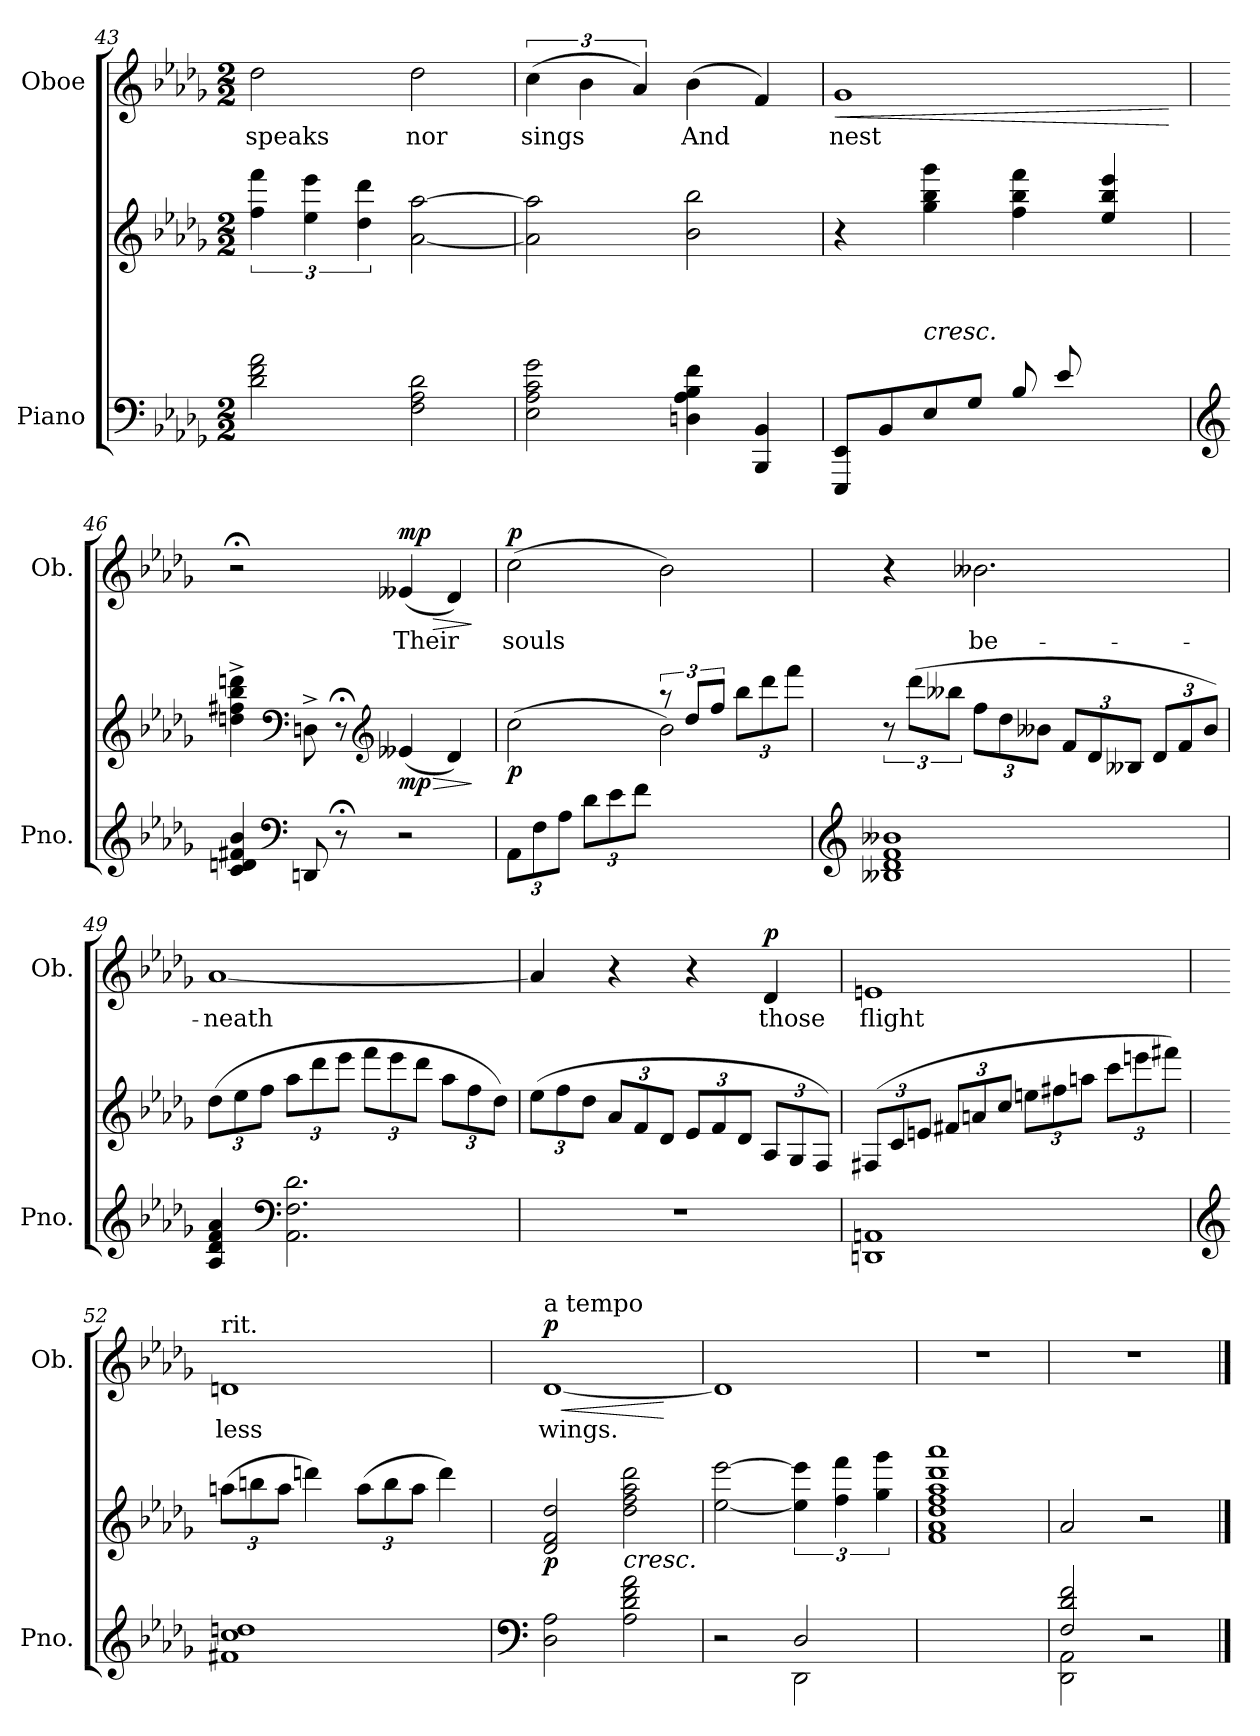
**kern	**kern	**dynam	**kern	**text	**dynam
*part2	*part2	*part2	*part1	*part1	*part1
*staff3	*staff2	*staff2/3	*staff1	*staff1	*staff1
*I"Piano	*	*	*I"Oboe	*	*
*I'Pno.	*	*	*I'Ob.	*	*
*clefF4	*clefG2	*	*clefG2	*	*
*k[b-e-a-d-g-]	*k[b-e-a-d-g-]	*	*k[b-e-a-d-g-]	*	*
*M2/2	*M2/2	*	*M2/2	*	*
=43	=43	=43	=43	=43	=43
!	!	!	!	!LO:LY:b	!
2d-\ 2f\ 2a-\	6ff\ 6fff\	.	2dd-\	speaks	.
.	6ee-\ 6eee-\	.	.	.	.
.	6dd-\ 6ddd-\	.	.	.	.
!	!	!	!	!LO:LY:b	!
2F\ 2A-\ 2d-\	[2a-\ [2aa-\	.	2dd-\	nor	.
=44	=44	=44	=44	=44	=44
!	!	!	!	!LO:LY:b	!
2E-\ 2A-\ 2c\ 2g-\	2a-\] 2aa-\]	.	(6cc\	sings	.
.	.	.	6b-\	.	.
.	.	.	6a-/)	.	.
!	!	!	!	!LO:LY:b	!
4Dn\ 4A-\ 4B-\ 4f\	2b-\ 2bb-\	.	(4b-\	And	.
4BBB-/ 4BB-/	.	.	4f/)	.	.
!!LO:PB:g=z
=45	=45	=45	=45	=45	=45
*	*^	*	*	*	*
!	!	!	!	!	!LO:LY:b	!LO:HP:b
8EEE-/ 8EE-/L	4r	2.ryy	.	1g-	nest	<
8BB-/	.	.	.	.	.	.
!	!LO:TX:b:i:t=cresc.	!	!	!	!	!
8E-/	4gg-\ 4bb-\ 4ggg-\	.	.	.	.	.
8G-/J	.	.	.	.	.	.
8B-/L	4ff\ 4bb-\ 4fff\	.	.	.	.	.
8e-/	.	.	.	.	.	.
4ryy	4ee-/ 4bb-/ 4eee-/	8g-\	.	.	.	.
.	.	8b-\J	.	.	.	.
*	*v	*v	*	*	*	*
.	.	.	.	.	[
=46	=46	=46	=46	=46	=46
*clefG2	*	*	*	*	*
4c/ 4dn/ 4f#X/ 4b-/	4ddn\^ 4ff#X\^ 4bb-\^ 4dddn\^	.	2r;<	.	.
*clefF4	*clefF4	*	*	*	*
8DDn/	8Dn^\	.	.	.	.
8r;<	8r;<	.	.	.	.
*	*clefG2	*	*	*	*
!	!	!LO:HP:b	!	!LO:LY:b	!LO:HP:b
!	!	!LO:DY:n=1:b	!	!	!LO:DY:n=1:a
2r	(4e--X/	> mp	(4e--X/	Their	> mp
.	4d-/)	.	4d-/)	.	.
.	.	]	.	.	]
=47	=47	=47	=47	=47	=47
*Xbrackettup	*	*	*	*	*
*	*^	*	*	*	*
!	!	!	!LO:DY:b	!	!LO:LY:b	!LO:DY:a
12AA-\L	(2cc\	2ryy	p	(2cc\	souls	p
12F\	.	.	.	.	.	.
12A-\J	.	.	.	.	.	.
12d-\L	.	.	.	.	.	.
12e-\	.	.	.	.	.	.
12f\J	.	.	.	.	.	.
2ryy	12raa	2b-\)	.	2b-\)	.	.
.	12dd-/L	.	.	.	.	.
.	12ff/J	.	.	.	.	.
*	*Xbrackettup	*	*	*	*	*
.	12bb-\L	.	.	.	.	.
.	12ddd-\	.	.	.	.	.
.	12fff\J	.	.	.	.	.
*	*v	*v	*	*	*	*
!!LO:LB:g=z
=48	=48	=48	=48	=48	=48
*clefG2	*	*	*	*	*
*	*brackettup	*	*	*	*
1B--X 1d- 1f 1b--X	12r	.	4r	.	.
.	(12ddd-\L	.	.	.	.
.	12bb--X\J	.	.	.	.
*	*Xbrackettup	*	*	*	*
!	!	!	!	!LO:LY:b	!
.	12ff\L	.	2.b--X\	be-	.
.	12dd-\	.	.	.	.
.	12b--X\J	.	.	.	.
.	12f/L	.	.	.	.
.	12d-/	.	.	.	.
.	12B--X/J	.	.	.	.
.	12d-/L	.	.	.	.
.	12f/	.	.	.	.
.	12b--/J)	.	.	.	.
=49	=49	=49	=49	=49	=49
!	!	!	!	!LO:LY:b	!
4A-/ 4d-/ 4f/ 4a-/	(12dd-\L	.	[1a-	-neath	.
.	12ee-\	.	.	.	.
.	12ff\J	.	.	.	.
*clefF4	*	*	*	*	*
2.AA-\ 2.F\ 2.d-\	12aa-\L	.	.	.	.
.	12ddd-\	.	.	.	.
.	12eee-\J	.	.	.	.
.	12fff\L	.	.	.	.
.	12eee-\	.	.	.	.
.	12ddd-\J	.	.	.	.
.	12aa-\L	.	.	.	.
.	12ff\	.	.	.	.
.	12dd-\J)	.	.	.	.
=50	=50	=50	=50	=50	=50
1r	(12ee-\L	.	4a-/]	.	.
.	12ff\	.	.	.	.
.	12dd-\J	.	.	.	.
.	12a-/L	.	4r	.	.
.	12f/	.	.	.	.
.	12d-/J	.	.	.	.
.	12e-/L	.	4r	.	.
.	12f/	.	.	.	.
.	12d-/J	.	.	.	.
!	!	!	!	!LO:LY:b	!LO:DY:a
.	12A-/L	.	4d-/	those	p
.	12G-/	.	.	.	.
.	12F/J)	.	.	.	.
!!LO:LB:g=z
=51	=51	=51	=51	=51	=51
!	!	!	!	!LO:LY:b	!
1DDn 1AAn	(12F#X/L	.	1en	flight	.
.	12c/	.	.	.	.
.	12en/J	.	.	.	.
.	12f#X/L	.	.	.	.
.	12an/	.	.	.	.
.	12cc/J	.	.	.	.
.	12een\L	.	.	.	.
.	12ff#X\	.	.	.	.
.	12aan\J	.	.	.	.
.	12ccc\L	.	.	.	.
.	12eeen\	.	.	.	.
.	12fff#X\J)	.	.	.	.
=52	=52	=52	=52	=52	=52
*clefG2	*	*	*	*	*
!	!	!	!LO:TX:a:t=rit.	!	!
!	!	!	!	!LO:LY:b	!
1f#X 1cc 1ddn	(12aan\L	.	1dn	less	.
.	12bbn\	.	.	.	.
.	12aa\J	.	.	.	.
.	4dddn\)	.	.	.	.
.	(12aa\L	.	.	.	.
.	12bb\	.	.	.	.
.	12aa\J	.	.	.	.
.	4ddd\)	.	.	.	.
=53	=53	=53	=53	=53	=53
*clefF4	*	*	*	*	*
!	!	!	!LO:TX:a:t=a tempo	!	!
!	!	!LO:DY:b	!	!LO:LY:b	!LO:HP:b
!	!	!	!	!	!LO:DY:n=1:a
2D-\ 2A-\	2d-/ 2f/ 2dd-/	p	[1d-	wings.	< p
!	!LO:TX:b:i:t=cresc.	!	!	!	!
2A-\ 2d-\ 2f\ 2a-\	2dd-\ 2ff\ 2aa-\ 2ddd-\	.	.	.	.
.	.	.	.	.	[
=54	=54	=54	=54	=54	=54
*^	*	*	*	*	*
2r	2ryy	[2ee-\ [2eee-\	.	1d-]	.	.
*8ba	*	*	*	*	*	*
*	*	*brackettup	*	*	*	*
2DD-/	2DDD-\	6ee-\] 6eee-\]	.	.	.	.
.	.	6ff\ 6fff\	.	.	.	.
.	.	6gg-\ 6ggg-\	.	.	.	.
*v	*v	*	*	*	*	*
!!LO:PB:g=z
=55	=55	=55	=55	=55	=55
*X8ba	*	*	*	*	*
*	*^	*	*	*	*
1ryy	1aa- 1ddd- 1aaa-	1f 1a- 1dd- 1ff	.	1r	.	.
*	*v	*v	*	*	*	*
=56	=56	=56	=56	=56	=56
*^	*	*	*	*	*
2F/ 2d-/ 2f/	2DD-\ 2AA-\	2a-/	.	1r	.	.
2r	2ryy	2r	.	.	.	.
*v	*v	*	*	*	*	*
==	==	==	==	==	==
*-	*-	*-	*-	*-	*-
